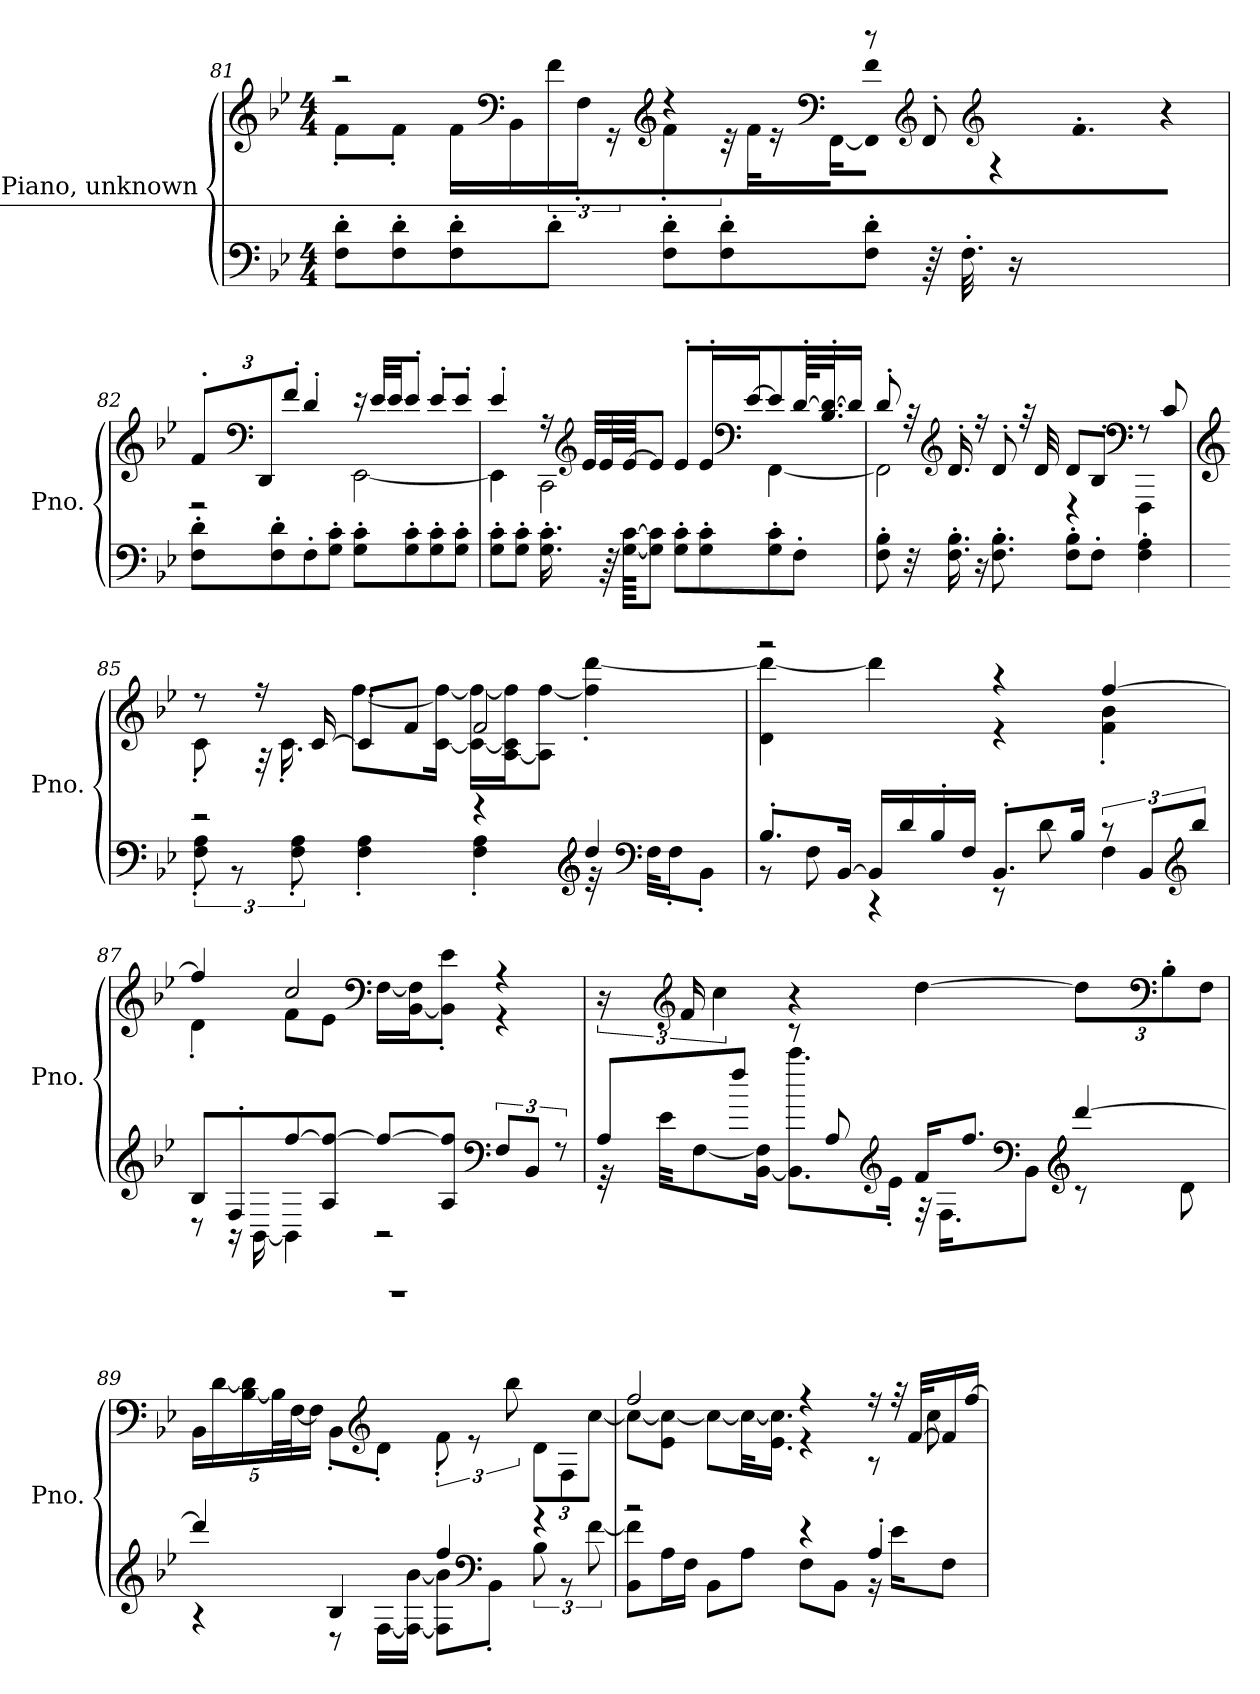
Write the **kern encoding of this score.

**kern	**kern
*part1	*part1
*staff2	*staff1
*I"Piano, unknown	*
*I'Pno.	*
*clefF4	*clefG2
*k[b-e-]	*k[b-e-]
*M4/4	*M4/4
=81	=81
*	*^
8F\' 8d\'L	2r	8f'\L
8F\' 8d\'	.	8f'\J
8F\' 8d\'	.	16f\LL
*	*clefF4	*
.	.	16BB-\
8d'\J	.	24f\
.	.	24F'\JJ
.	.	24r
*	*clefG2	*
8F\' 8d\'L	4r	8f'\
8F\' 8d\'	.	48r
.	.	48f\
.	.	24r
*	*clefF4	*
.	.	[24FF\KL
8F\' 8d\'J	8r	8FF\] 8f\J
*	*clefG2	*
64r	8d'/	64r
32.F'\	.	32.f'\
16r	.	16r
!!LO:LB:g=z	!!
=82	=82	=82
*	*Xbrackettup	*
8F\' 8d\'L	12f'/L	2r
*	*clefF4	*
.	12DD/	.
8F\' 8d\'	.	.
.	12f'/J	.
8F'\	4d'/	.
8G\' 8c\'J	.	.
8G\' 8c\'L	16r	[2EE-\
.	32e-/LLL	.
.	32e-/JJ	.
8G\' 8c\'	8e-'/J	.
8G\' 8c\'	8e-'/L	.
8G\' 8c\'J	8e-'/J	.
=83	=83	=83
8G\' 8c\'L	4e-'/	4EE-\]
8G\' 8c\'J	.	.
16.G\' 16.c\'	16r	2CC\
*	*clefG2	*
.	32e-/LLL	.
64r	64e-/L	.
[64G\ [64c\KKKL	[64e-/JJJ	.
8G\] 8c\]J	8e-/J]	.
8G\' 8c\'L	8e-'/L	.
8G\' 8c\'	16e-'/L	.
*	*clefF4	*
.	[16e-/J	.
8G\' 8c\'	8e-/]	[4FF\
8F'\J	[64d'/KLL	.
.	32.B-/' 32.d/_'J	.
.	16d/JJ]	.
!!LO:PB:g=z	!!
=84	=84	=84
8F\' 8B-\'	8d'/	2FF\]
32r	32r	.
*	*clefG2	*
16.F\' 16.B-\'	16.d'/	.
16r	16r	.
8.F\' 8.B-\'	8d'/	.
.	32r	.
.	32d/	.
8F\' 8B-\'L	8d/L	4r
8F'\J	8B-'/J	.
*	*clefF4	*
4F\' 4A\'	8r	4FFF\
.	8c/	.
=85	=85	=85
*	*clefG2	*
*^	*	*
2r	12F\' 12A\'	8r	8c'\
.	12r	.	.
.	.	16r	32r
.	.	.	16.c'\
.	12F\' 12A\'	.	.
.	.	[16c/	.
.	4F\' 4A\'	8c/L]	[8.ff\L
.	.	8f/J	.
.	.	.	[16c\ 16ff\_Jk
4r	4F\' 4A\'	2f/	16c\_ 16ff\_LL
.	.	.	[16A\ 16c\] 16ff\]J
.	.	.	8A\] [8ff\J
*clefG2	*	*	*
4dd/	32r	.	4ff\]' [4ddd\'
*clefF4	*	*	*
.	32F\KLL	.	.
.	16F'\J	.	.
.	8BB-'\J	.	.
!!LO:LB:g=z	!!
=86	=86	=86	=86
8.B-'/L	8r	2r	4d\ 4ddd\_
.	8F\	.	.
[16BB-/Jk	.	.	.
16BB-/LL]	4r	.	4ddd\]
16d/	.	.	.
16B-'/	.	.	.
16F/JJ	.	.	.
8.BB-'/L	8r	4r	4r
.	8d\	.	.
16B-/Jk	.	.	.
12r	4F\	[4ff/	4f\' 4b-\'
12BB-/L	.	.	.
*clefG2	*	*	*
12bb-/J	.	.	.
=87	=87	=87	=87
8B-/L	8r	4ff/]	4d'\
8F'/	16r	.	.
.	[16BB-\	.	.
[8ff/	4BB-\]	2cc/	8f\L
8A/ 8ff/_J	.	.	8e-\J
*	*	*clefF4	*
8ff/L_	2r	.	[16F\LL
.	.	.	[16BB-\ 16F\]J
8A/ 8ff/]J	.	.	8BB-\]' 8e-\'J
*clefF4	*	*	*
12F/L	.	4r	4r
12BB-/J	.	.	.
12r	.	.	.
*	*	*v	*v
!!LO:LB:g=z
=88	=88	=88
*	*	*brackettup
8A/L	32r	24r
.	32e-\KKL	.
*	*	*clefG2
.	.	24f/
.	[8F\	.
.	.	6cc\
8ff/J	.	.
.	[16BB-\ 16F\]Jk	.
8r	8.BB-\] 8.ccc\L	4r
8A/	.	.
*clefG2	*	*
.	16e-'\Jk	.
16f/KL	32r	[4dd\
.	16.F\KL	.
8.ff/J	.	.
*clefF4	*	*
.	8BB-\J	.
*clefG2	*	*
*	*	*Xbrackettup
[4ddd/	8r	12dd\L]
*	*	*clefF4
.	.	12B-'\
.	8d\	.
.	.	12F\J
!!LO:LB:g=z
=89	=89	=89
*	*	*^
4ddd/]	4r	1r	20BB-\LL
.	.	.	[20d\
.	.	.	[20B-\ 20d\]
.	.	.	40B-\L]
.	.	.	[40F\J
.	.	.	20F\JJ]
4B-/	8r	.	8BB-'\L
*	*	*clefG2	*
.	[16F\LL	.	8d'\J
.	16F\_ [16b-\JJ	.	.
*	*	*	*brackettup
4ff/	8F\] 8b-\]L	.	12f'\
.	.	.	12r
*clefF4	*	*	*
.	8BB-'\J	.	.
.	.	.	12bb-\
*	*	*	*Xbrackettup
4r	12B-\	.	12d\L
.	12r	.	12F\
.	[12f\	.	[12cc\J
=90	=90	=90	=90
2r	8BB-\ 8f\]L	2ff/	8cc\L_
.	16A\L	.	8e-\ 8cc\_J
.	16F\JJ	.	.
.	8BB-\L	.	8cc\L_
.	8A\J	.	32cc\KL_
.	.	.	16.e-\ 16.cc\]JJ
4r	8F\L	4r	4r
.	8BB-\J	.	.
4A'/	16r	16r	8r
.	16e-\KL	32r	.
.	.	[32f/KLL	.
.	8F\J	16f/]	8cc\
.	.	[16ff/JJ	.
*v	*v	*	*
*	*v	*v
=	=
*-	*-
